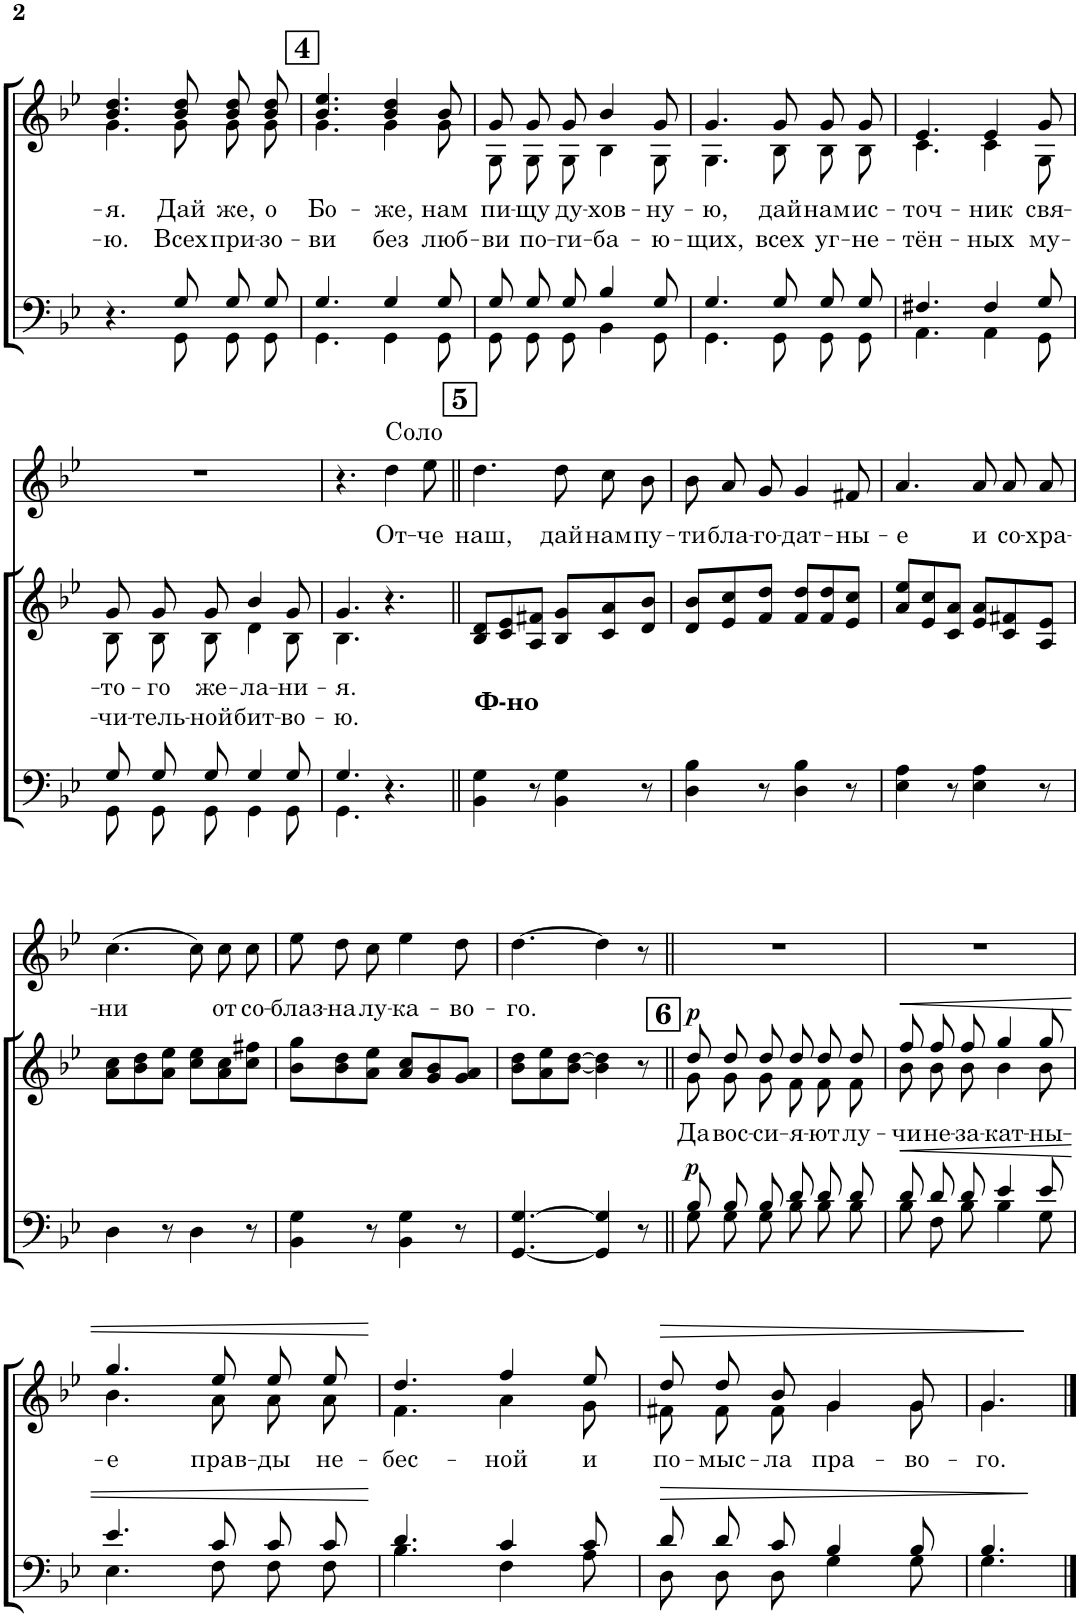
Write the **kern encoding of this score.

**kern	**dynam	**kern	**text	**text	**dynam	**kern	**text
*part3	*part3	*part2	*part2	*part2	*part2	*part1	*part1
*staff3	*staff3	*staff2	*staff2	*staff2	*staff2	*staff1	*staff1
*I"T. B.	*	*I"S. A.	*	*	*	*I"Soprano	*
!!LO:PB:g=z
*clefF4	*	*clefG2	*	*	*	*clefG2	*
*k[b-e-]	*	*k[b-e-]	*	*	*	*k[b-e-]	*
*M6/8	*	*M6/8	*	*	*	*M6/8	*
=18	=18	=18	=18	=18	=18	=18	=18
*^	*	*	*	*	*	*	*
!	!	!	!	!LO:LY:b	!LO:LY:b	!	!	!
*	*	*	*^	*	*	*	*	*
4.r	4.ryy	.	4.b-/ 4.dd/	4.g\	-я.	-ю.	.	2.r	.
!	!	!	!	!	!LO:LY:b	!LO:LY:b	!	!	!
8G/L	8GG\L	.	8b-/ 8dd/	8g\	Дай	Всех	.	.	.
!	!	!	!	!	!LO:LY:b	!LO:LY:b	!	!	!
8G/	8GG\	.	8b-/ 8dd/	8g\	же,	при-	.	.	.
!	!	!	!	!	!LO:LY:b	!LO:LY:b	!	!	!
8G/J	8GG\J	.	8b-/ 8dd/	8g\	о	-зо-	.	.	.
!!LO:REH:place=s1:a:B:cj:fs=14:t=4
=19	=19	=19	=19	=19	=19	=19	=19	=19	=19
!	!	!	!	!	!LO:LY:b	!LO:LY:b	!	!	!
4.G/	4.GG\	.	4.b-/ 4.ee-/	4.g\	Бо-	-ви	.	2.r	.
!	!	!	!	!	!LO:LY:b	!LO:LY:b	!	!	!
4G/	4GG\	.	4b-/ 4dd/	4g\	-же,	без	.	.	.
!	!	!	!	!	!LO:LY:b	!LO:LY:b	!	!	!
8G/	8GG\	.	8b-/	8g\	нам	люб-	.	.	.
=20	=20	=20	=20	=20	=20	=20	=20	=20	=20
!	!	!	!	!	!LO:LY:b	!LO:LY:b	!	!	!
8G/L	8GG\L	.	8g/	8G\	пи-	-ви	.	2.r	.
!	!	!	!	!	!LO:LY:b	!LO:LY:b	!	!	!
8G/	8GG\	.	8g/	8G\	-щу	по-	.	.	.
!	!	!	!	!	!LO:LY:b	!LO:LY:b	!	!	!
8G/J	8GG\J	.	8g/	8G\	ду-	-ги-	.	.	.
!	!	!	!	!	!LO:LY:b	!LO:LY:b	!	!	!
4B-/	4BB-\	.	4b-/	4B-\	-хов-	-ба-	.	.	.
!	!	!	!	!	!LO:LY:b	!LO:LY:b	!	!	!
8G/	8GG\	.	8g/	8G\	-ну-	-ю-	.	.	.
=21	=21	=21	=21	=21	=21	=21	=21	=21	=21
!	!	!	!	!	!LO:LY:b	!LO:LY:b	!	!	!
4.G/	4.GG\	.	4.g/	4.G\	-ю,	-щих,	.	2.r	.
!	!	!	!	!	!LO:LY:b	!LO:LY:b	!	!	!
8G/L	8GG\L	.	8g/	8B-\	дай	всех	.	.	.
!	!	!	!	!	!LO:LY:b	!LO:LY:b	!	!	!
8G/	8GG\	.	8g/	8B-\	нам	уг-	.	.	.
!	!	!	!	!	!LO:LY:b	!LO:LY:b	!	!	!
8G/J	8GG\J	.	8g/	8B-\	ис-	-не-	.	.	.
=22	=22	=22	=22	=22	=22	=22	=22	=22	=22
!	!	!	!	!	!LO:LY:b	!LO:LY:b	!	!	!
4.F#X/	4.AA\	.	4.e-/	4.c\	-точ-	-тён-	.	2.r	.
!	!	!	!	!	!LO:LY:b	!LO:LY:b	!	!	!
4F#/	4AA\	.	4e-/	4c\	-ник	-ных	.	.	.
!	!	!	!	!	!LO:LY:b	!LO:LY:b	!	!	!
8G/	8GG\	.	8g/	8G\	свя-	му-	.	.	.
!!LO:LB:g=z
=23	=23	=23	=23	=23	=23	=23	=23	=23	=23
!	!	!	!	!	!LO:LY:b	!LO:LY:b	!	!	!
8G/L	8GG\L	.	8g/	8B-\	-то-	-чи-	.	2.r	.
!	!	!	!	!	!LO:LY:b	!LO:LY:b	!	!	!
8G/	8GG\	.	8g/	8B-\	-го	-тель-	.	.	.
!	!	!	!	!	!LO:LY:b	!LO:LY:b	!	!	!
8G/J	8GG\J	.	8g/	8B-\	же-	-ной	.	.	.
!	!	!	!	!	!LO:LY:b	!LO:LY:b	!	!	!
4G/	4GG\	.	4b-/	4d\	-ла-	бит-	.	.	.
!	!	!	!	!	!LO:LY:b	!LO:LY:b	!	!	!
8G/	8GG\	.	8g/	8B-\	-ни-	-во-	.	.	.
=24	=24	=24	=24	=24	=24	=24	=24	=24	=24
!	!	!	!	!	!LO:LY:b	!LO:LY:b	!	!	!
4.G/	4.GG\	.	4.g/	4.B-\	-я.	-ю.	.	4.r	.
!	!	!	!	!	!	!	!	!LO:TX:a:t=Соло	!
!	!	!	!	!	!	!	!	!	!LO:LY:b
4.r	4.ryy	.	4.r	4.ryy	.	.	.	4dd\	От-
!	!	!	!	!	!	!	!	!	!LO:LY:b
.	.	.	.	.	.	.	.	8ee-\	-че
*v	*v	*	*	*	*	*	*	*	*
*	*	*v	*v	*	*	*	*	*
!!LO:REH:place=s1:a:B:cj:fs=14:t=5
=25||	=25||	=25||	=25||	=25||	=25||	=25||	=25||
!LO:TX:a:B:t=Ф-но	!	!	!	!	!	!	!
!	!	!	!	!	!	!	!LO:LY:b
4BB-\ 4G\	.	8B-/ 8d/L	.	.	.	4.dd\	наш,
.	.	8c/ 8e-/	.	.	.	.	.
8r	.	8A/ 8f#X/J	.	.	.	.	.
!	!	!	!	!	!	!	!LO:LY:b
4BB-\ 4G\	.	8B-/ 8g/L	.	.	.	8dd\L	дай
!	!	!	!	!	!	!	!LO:LY:b
.	.	8c/ 8a/	.	.	.	8cc\	нам
!	!	!	!	!	!	!	!LO:LY:b
8r	.	8d/ 8b-/J	.	.	.	8b-\J	пу-
=26	=26	=26	=26	=26	=26	=26	=26
!	!	!	!	!	!	!	!LO:LY:b
4D\ 4B-\	.	8d/ 8b-/L	.	.	.	8b-/L	-ти
!	!	!	!	!	!	!	!LO:LY:b
.	.	8e-/ 8cc/	.	.	.	8a/	бла-
!	!	!	!	!	!	!	!LO:LY:b
8r	.	8f/ 8dd/J	.	.	.	8g/J	-го-
!	!	!	!	!	!	!	!LO:LY:b
4D\ 4B-\	.	8f/ 8dd/L	.	.	.	4g/	-дат-
.	.	8f/ 8dd/	.	.	.	.	.
!	!	!	!	!	!	!	!LO:LY:b
8r	.	8e-/ 8cc/J	.	.	.	8f#X/	-ны-
=27	=27	=27	=27	=27	=27	=27	=27
!	!	!	!	!	!	!	!LO:LY:b
4E-\ 4A\	.	8a/ 8ee-/L	.	.	.	4.a/	-е
.	.	8e-/ 8cc/	.	.	.	.	.
8r	.	8c/ 8a/J	.	.	.	.	.
!	!	!	!	!	!	!	!LO:LY:b
4E-\ 4A\	.	8e-/ 8a/L	.	.	.	8a/L	и
!	!	!	!	!	!	!	!LO:LY:b
.	.	8c/ 8f#X/	.	.	.	8a/	со-
!	!	!	!	!	!	!	!LO:LY:b
8r	.	8A/ 8e-/J	.	.	.	8a/J	-хра-
!!LO:LB:g=z
=28	=28	=28	=28	=28	=28	=28	=28
!	!	!	!	!	!	!	!LO:LY:b
4D\	.	8a\ 8cc\L	.	.	.	(4.cc\	-ни
.	.	8b-\ 8dd\	.	.	.	.	.
8r	.	8a\ 8ee-\J	.	.	.	.	.
4D\	.	8cc\ 8ee-\L	.	.	.	8cc\L)	.
!	!	!	!	!	!	!	!LO:LY:b
.	.	8a\ 8cc\	.	.	.	8cc\	от
!	!	!	!	!	!	!	!LO:LY:b
8r	.	8cc\ 8ff#X\J	.	.	.	8cc\J	со-
=29	=29	=29	=29	=29	=29	=29	=29
!	!	!	!	!	!	!	!LO:LY:b
4BB-\ 4G\	.	8b-\ 8gg\L	.	.	.	8ee-\L	-блаз-
!	!	!	!	!	!	!	!LO:LY:b
.	.	8b-\ 8dd\	.	.	.	8dd\	-на
!	!	!	!	!	!	!	!LO:LY:b
8r	.	8a\ 8ee-\J	.	.	.	8cc\J	лу-
!	!	!	!	!	!	!	!LO:LY:b
4BB-\ 4G\	.	8a/ 8cc/L	.	.	.	4ee-\	-ка-
.	.	8g/ 8b-/	.	.	.	.	.
!	!	!	!	!	!	!	!LO:LY:b
8r	.	8g/ 8a/J	.	.	.	8dd\	-во-
=30	=30	=30	=30	=30	=30	=30	=30
!	!	!	!	!	!	!	!LO:LY:b
[4.GG/ [4.G/	.	8b-\ 8dd\L	.	.	.	[4.dd\	-го.
.	.	8a\ 8ee-\	.	.	.	.	.
.	.	[8b-\ [8dd\J	.	.	.	.	.
4GG/] 4G/]	.	4b-\] 4dd\]	.	.	.	4dd\]	.
8r	.	8r	.	.	.	8r	.
!!LO:REH:place=s1:b:B:cj:fs=14:t=6
=31||	=31||	=31||	=31||	=31||	=31||	=31||	=31||
*^	*	*	*	*	*	*	*
!	!	!LO:DY:a	!	!LO:LY:b	!	!LO:DY:a	!	!
*	*	*	*^	*	*	*	*	*
8B-/L	8G\L	p	8dd/	8g\	Да	.	p	2.r	.
!	!	!	!	!	!LO:LY:b	!	!	!	!
8B-/	8G\	.	8dd/	8g\	вос-	.	.	.	.
!	!	!	!	!	!LO:LY:b	!	!	!	!
8B-/J	8G\J	.	8dd/	8g\	-си-	.	.	.	.
!	!	!	!	!	!LO:LY:b	!	!	!	!
8d/L	8B-\L	.	8dd/	8f\	-я-	.	.	.	.
!	!	!	!	!	!LO:LY:b	!	!	!	!
8d/	8B-\	.	8dd/	8f\	-ют	.	.	.	.
!	!	!	!	!	!LO:LY:b	!	!	!	!
8d/J	8B-\J	.	8dd/	8f\	лу-	.	.	.	.
=32	=32	=32	=32	=32	=32	=32	=32	=32	=32
!	!	!LO:HP:b	!	!	!LO:LY:b	!	!LO:HP:b	!	!
8d/L	8B-\L	<	8ff/	8b-\	-чи	.	<	2.r	.
!	!	!	!	!	!LO:LY:b	!	!	!	!
8d/	8F\	.	8ff/	8b-\	не-	.	.	.	.
!	!	!	!	!	!LO:LY:b	!	!	!	!
8d/J	8B-\J	.	8ff/	8b-\	-за-	.	.	.	.
!	!	!	!	!	!LO:LY:b	!	!	!	!
4e-/	4B-\	.	4gg/	4b-\	-кат-	.	.	.	.
!	!	!	!	!	!LO:LY:b	!	!	!	!
8e-/	8G\	.	8gg/	8b-\	-ны-	.	.	.	.
!!LO:LB:g=z
=33	=33	=33	=33	=33	=33	=33	=33	=33	=33
!	!	!	!	!	!LO:LY:b	!	!	!	!
4.e-/	4.E-\	.	4.gg/	4.b-\	-е	.	.	2.r	.
!	!	!	!	!	!LO:LY:b	!	!	!	!
8c/L	8F\L	.	8ee-/	8a\	прав-	.	.	.	.
!	!	!	!	!	!LO:LY:b	!	!	!	!
8c/	8F\	.	8ee-/	8a\	-ды	.	.	.	.
!	!	!	!	!	!LO:LY:b	!	!	!	!
8c/J	8F\J	.	8ee-/	8a\	не-	.	.	.	.
*v	*v	*	*	*	*	*	*	*	*
*	*	*v	*v	*	*	*	*	*
.	[	.	.	.	[	.	.
=34	=34	=34	=34	=34	=34	=34	=34
*^	*	*	*	*	*	*	*
!	!	!	!	!LO:LY:b	!	!	!	!
*	*	*	*^	*	*	*	*	*
4.d/	4.B-\	.	4.dd/	4.f\	-бес-	.	.	2.r	.
!	!	!	!	!	!LO:LY:b	!	!	!	!
4c/	4F\	.	4ff/	4a\	-ной	.	.	.	.
!	!	!	!	!	!LO:LY:b	!	!	!	!
8c/	8A\	.	8ee-/	8g\	и	.	.	.	.
=35	=35	=35	=35	=35	=35	=35	=35	=35	=35
!	!	!LO:HP:b	!	!	!LO:LY:b	!	!LO:HP:b	!	!
8d/L	8D\L	>	8dd/	8f#X\	по-	.	>	2.r	.
!	!	!	!	!	!LO:LY:b	!	!	!	!
8d/	8D\	.	8dd/	8f#\	-мыс-	.	.	.	.
!	!	!	!	!	!LO:LY:b	!	!	!	!
8c/J	8D\J	.	8b-/	8f#\	-ла	.	.	.	.
!	!	!	!	!	!LO:LY:b	!	!	!	!
4B-/	4G\	.	4g/	4g\	пра-	.	.	.	.
!	!	!	!	!	!LO:LY:b	!	!	!	!
8B-/	8G\	.	8g/	8g\	-во-	.	.	.	.
=36	=36	=36	=36	=36	=36	=36	=36	=36	=36
!	!	!	!	!	!LO:LY:b	!	!	!	!
4.B-/	4.G\	.	4.g/	4.g\	-го.	.	.	4r	.
.	.	.	.	.	.	.	.	8r	.
*v	*v	*	*	*	*	*	*	*	*
*	*	*v	*v	*	*	*	*	*
.	]	.	.	.	]	.	.
==	==	==	==	==	==	==	==
*-	*-	*-	*-	*-	*-	*-	*-
